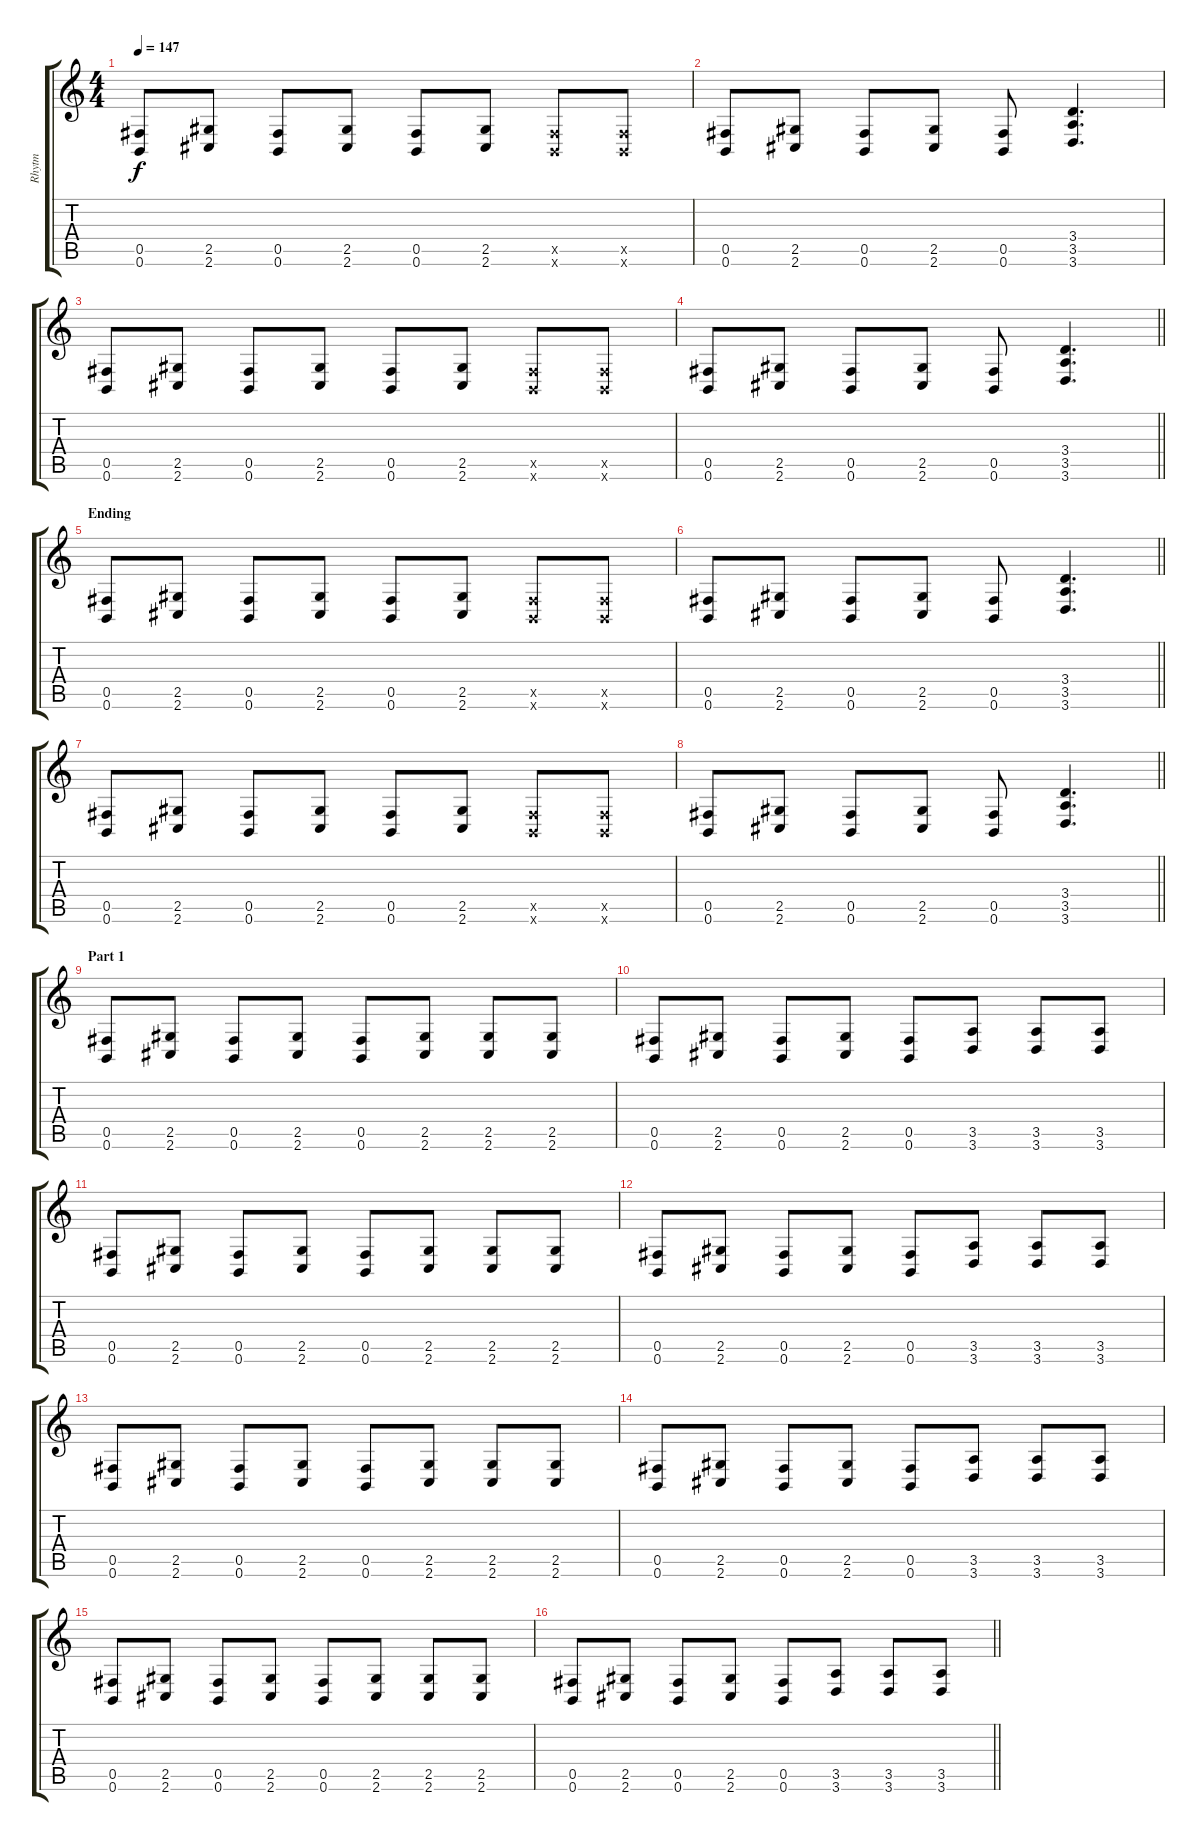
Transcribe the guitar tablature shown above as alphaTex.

\track ("Rhytm" "Rhytm") {instrument distortionguitar}
\staff {score tabs}
\tuning (Db4 Ab3 E3 B2 Gb2 B1) {hide}
\ts (4 4)
\tempo 147
\clef g2
\ks c
(0.5 0.6).8{dy f instrument distortionguitar} (2.5 2.6).8 (0.5 0.6).8 (2.5 2.6).8 (0.5 0.6).8 (2.5 2.6).8 (0.5{x} 0.6{x}).8 (0.5{x} 0.6{x}).8 |
(0.5 0.6).8 (2.5 2.6).8 (0.5 0.6).8 (2.5 2.6).8 (0.5 0.6).8 (3.4 3.5 3.6).4{d} |
(0.5 0.6).8 (2.5 2.6).8 (0.5 0.6).8 (2.5 2.6).8 (0.5 0.6).8 (2.5 2.6).8 (0.5{x} 0.6{x}).8 (0.5{x} 0.6{x}).8 |
\barLineRight lightlight
(0.5 0.6).8 (2.5 2.6).8 (0.5 0.6).8 (2.5 2.6).8 (0.5 0.6).8 (3.4 3.5 3.6).4{d} |
\section ("" "Ending")
(0.5 0.6).8 (2.5 2.6).8 (0.5 0.6).8 (2.5 2.6).8 (0.5 0.6).8 (2.5 2.6).8 (0.5{x} 0.6{x}).8 (0.5{x} 0.6{x}).8 |
\barLineRight lightlight
(0.5 0.6).8 (2.5 2.6).8 (0.5 0.6).8 (2.5 2.6).8 (0.5 0.6).8 (3.4 3.5 3.6).4{d} |
(0.5 0.6).8 (2.5 2.6).8 (0.5 0.6).8 (2.5 2.6).8 (0.5 0.6).8 (2.5 2.6).8 (0.5{x} 0.6{x}).8 (0.5{x} 0.6{x}).8 |
\barLineRight lightlight
(0.5 0.6).8 (2.5 2.6).8 (0.5 0.6).8 (2.5 2.6).8 (0.5 0.6).8 (3.4 3.5 3.6).4{d} |
\section ("" "Part 1")
(0.5 0.6).8 (2.5 2.6).8 (0.5 0.6).8 (2.5 2.6).8 (0.5 0.6).8 (2.5 2.6).8 (2.5 2.6).8 (2.5 2.6).8 |
(0.5 0.6).8 (2.5 2.6).8 (0.5 0.6).8 (2.5 2.6).8 (0.5 0.6).8 (3.5 3.6).8 (3.5 3.6).8 (3.5 3.6).8 |
(0.5 0.6).8 (2.5 2.6).8 (0.5 0.6).8 (2.5 2.6).8 (0.5 0.6).8 (2.5 2.6).8 (2.5 2.6).8 (2.5 2.6).8 |
(0.5 0.6).8 (2.5 2.6).8 (0.5 0.6).8 (2.5 2.6).8 (0.5 0.6).8 (3.5 3.6).8 (3.5 3.6).8 (3.5 3.6).8 |
(0.5 0.6).8 (2.5 2.6).8 (0.5 0.6).8 (2.5 2.6).8 (0.5 0.6).8 (2.5 2.6).8 (2.5 2.6).8 (2.5 2.6).8 |
(0.5 0.6).8 (2.5 2.6).8 (0.5 0.6).8 (2.5 2.6).8 (0.5 0.6).8 (3.5 3.6).8 (3.5 3.6).8 (3.5 3.6).8 |
(0.5 0.6).8 (2.5 2.6).8 (0.5 0.6).8 (2.5 2.6).8 (0.5 0.6).8 (2.5 2.6).8 (2.5 2.6).8 (2.5 2.6).8 |
\barLineRight lightlight
(0.5 0.6).8 (2.5 2.6).8 (0.5 0.6).8 (2.5 2.6).8 (0.5 0.6).8 (3.5 3.6).8 (3.5 3.6).8 (3.5 3.6).8
